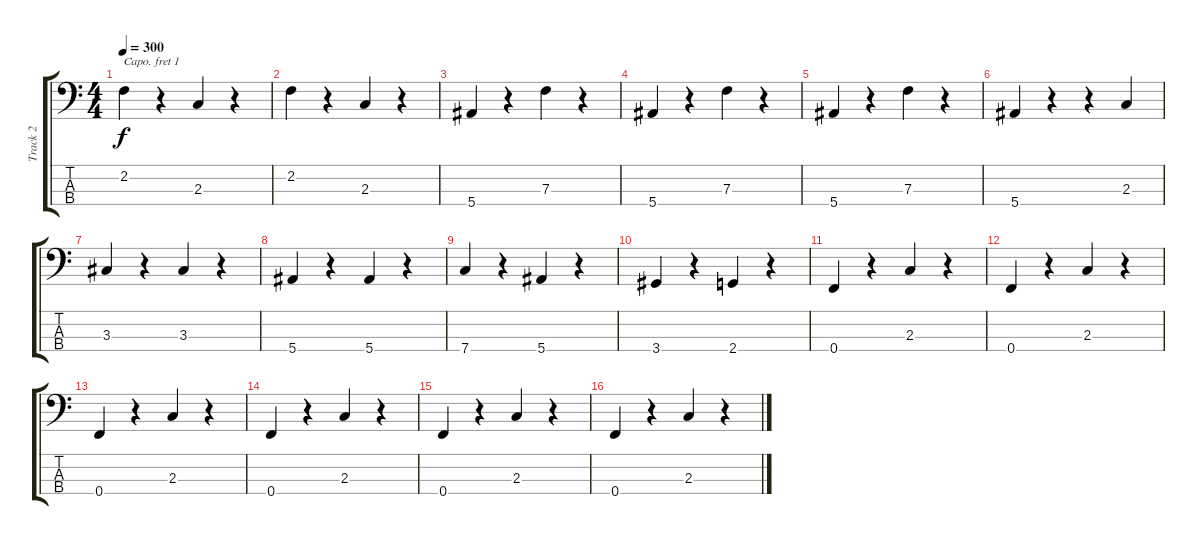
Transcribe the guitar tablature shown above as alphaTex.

\track ("Track 2" "Track 2") {instrument fretlessbass}
\staff {score tabs}
\capo 1
\tuning (G2 D2 A1 E1) {hide}
\ts (4 4)
\tempo 300
\clef f4
\ks c
2.2.4{dy f} r.4 2.3.4 r.4 |
2.2.4 r.4 2.3.4 r.4 |
5.4.4 r.4 7.3.4 r.4 |
5.4.4 r.4 7.3.4 r.4 |
5.4.4 r.4 7.3.4 r.4 |
5.4.4 r.4 r.4 2.3.4 |
3.3.4 r.4 3.3.4 r.4 |
5.4.4 r.4 5.4.4 r.4 |
7.4.4 r.4 5.4.4 r.4 |
3.4.4 r.4 2.4.4 r.4 |
0.4.4 r.4 2.3.4 r.4 |
0.4.4 r.4 2.3.4 r.4 |
0.4.4 r.4 2.3.4 r.4 |
0.4.4 r.4 2.3.4 r.4 |
0.4.4 r.4 2.3.4 r.4 |
0.4.4 r.4 2.3.4 r.4
